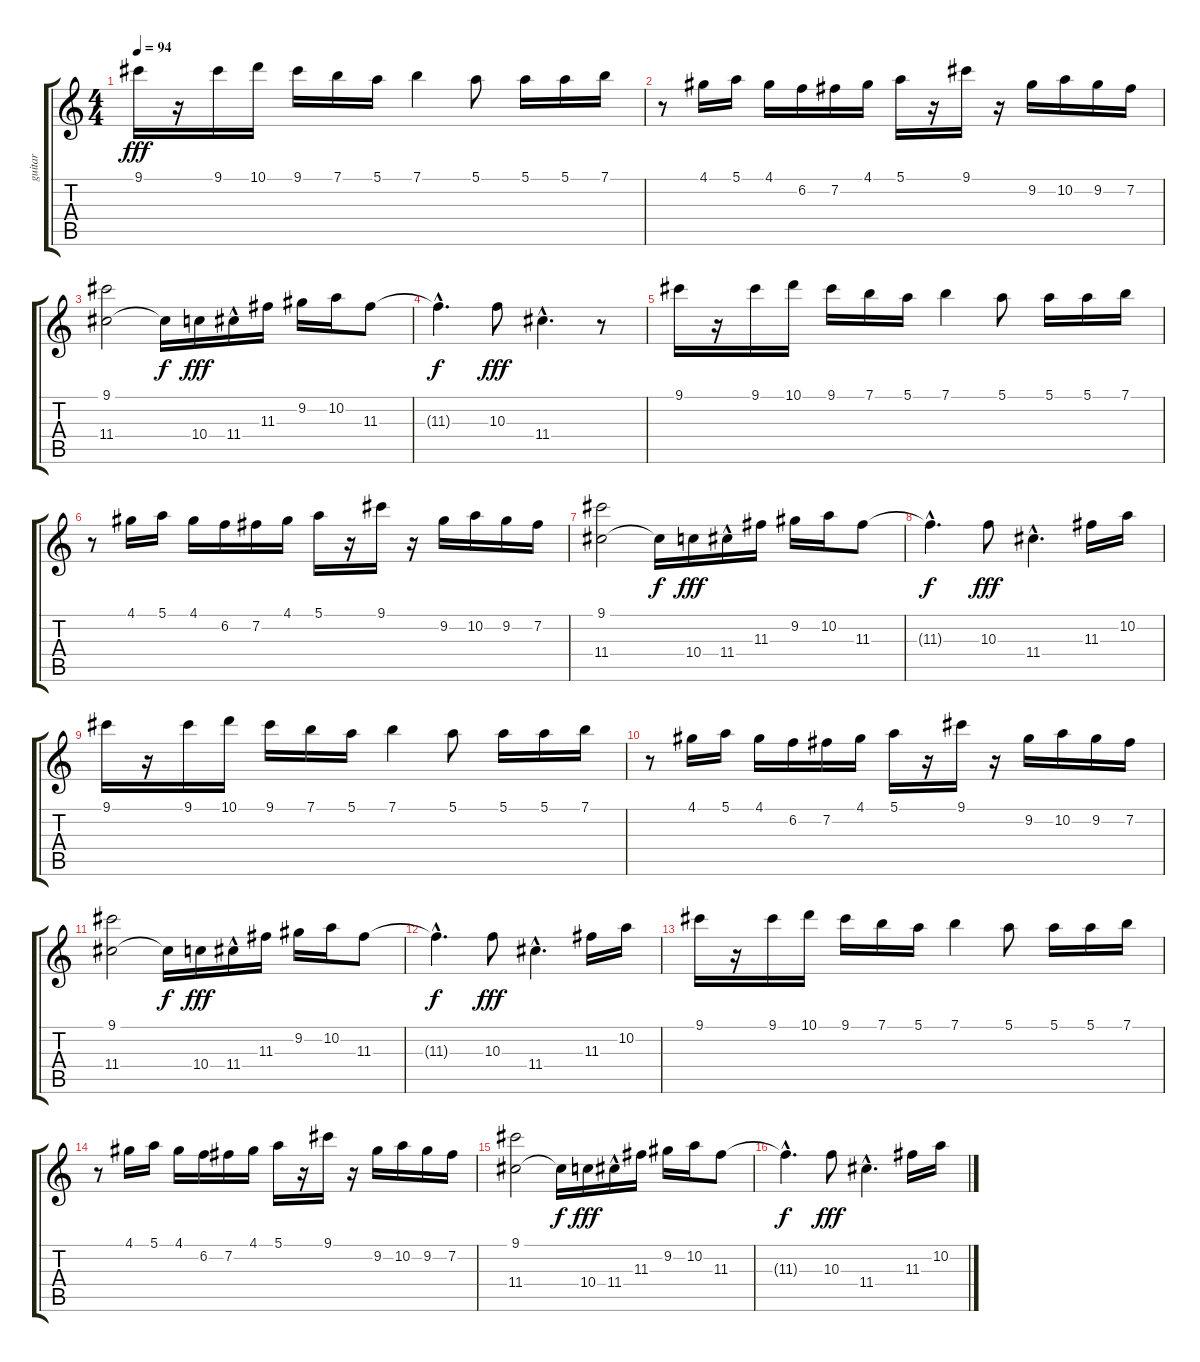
\track ("guitar" "guitar") {instrument electricguitarmuted}
\staff {score tabs}
\tuning (E4 B3 G3 D3 A2 E2) {hide}
\ts (4 4)
\tempo 94
\clef g2
\ks c
9.1.16{dy fff} r.16 9.1.16 10.1.16 9.1.16 7.1.16 5.1.16 7.1.4 5.1.8 5.1.16 5.1.16 7.1.16 |
r.8 4.1.16 5.1.16 4.1.16 6.2.16 7.2.16 4.1.16 5.1.16 r.16 9.1.16 r.16 9.2.16 10.2.16 9.2.16 7.2.16 |
(9.1 11.4).2 11.4{t}.16{dy f} 10.4.16{dy fff} 11.4{hac}.16 11.3.16 9.2.16 10.2.16 11.3.8 |
11.3{hac t}.4{d dy f} 10.3.8{dy fff} 11.4{hac}.4{d} r.8 |
9.1.16 r.16 9.1.16 10.1.16 9.1.16 7.1.16 5.1.16 7.1.4 5.1.8 5.1.16 5.1.16 7.1.16 |
r.8 4.1.16 5.1.16 4.1.16 6.2.16 7.2.16 4.1.16 5.1.16 r.16 9.1.16 r.16 9.2.16 10.2.16 9.2.16 7.2.16 |
(9.1 11.4).2 11.4{t}.16{dy f} 10.4.16{dy fff} 11.4{hac}.16 11.3.16 9.2.16 10.2.16 11.3.8 |
11.3{hac t}.4{d dy f} 10.3.8{dy fff} 11.4{hac}.4{d} 11.3.16 10.2.16 |
9.1.16 r.16 9.1.16 10.1.16 9.1.16 7.1.16 5.1.16 7.1.4 5.1.8 5.1.16 5.1.16 7.1.16 |
r.8 4.1.16 5.1.16 4.1.16 6.2.16 7.2.16 4.1.16 5.1.16 r.16 9.1.16 r.16 9.2.16 10.2.16 9.2.16 7.2.16 |
(9.1 11.4).2 11.4{t}.16{dy f} 10.4.16{dy fff} 11.4{hac}.16 11.3.16 9.2.16 10.2.16 11.3.8 |
11.3{hac t}.4{d dy f} 10.3.8{dy fff} 11.4{hac}.4{d} 11.3.16 10.2.16 |
9.1.16 r.16 9.1.16 10.1.16 9.1.16 7.1.16 5.1.16 7.1.4 5.1.8 5.1.16 5.1.16 7.1.16 |
r.8 4.1.16 5.1.16 4.1.16 6.2.16 7.2.16 4.1.16 5.1.16 r.16 9.1.16 r.16 9.2.16 10.2.16 9.2.16 7.2.16 |
(9.1 11.4).2 11.4{t}.16{dy f} 10.4.16{dy fff} 11.4{hac}.16 11.3.16 9.2.16 10.2.16 11.3.8 |
11.3{hac t}.4{d dy f} 10.3.8{dy fff} 11.4{hac}.4{d} 11.3.16 10.2.16
